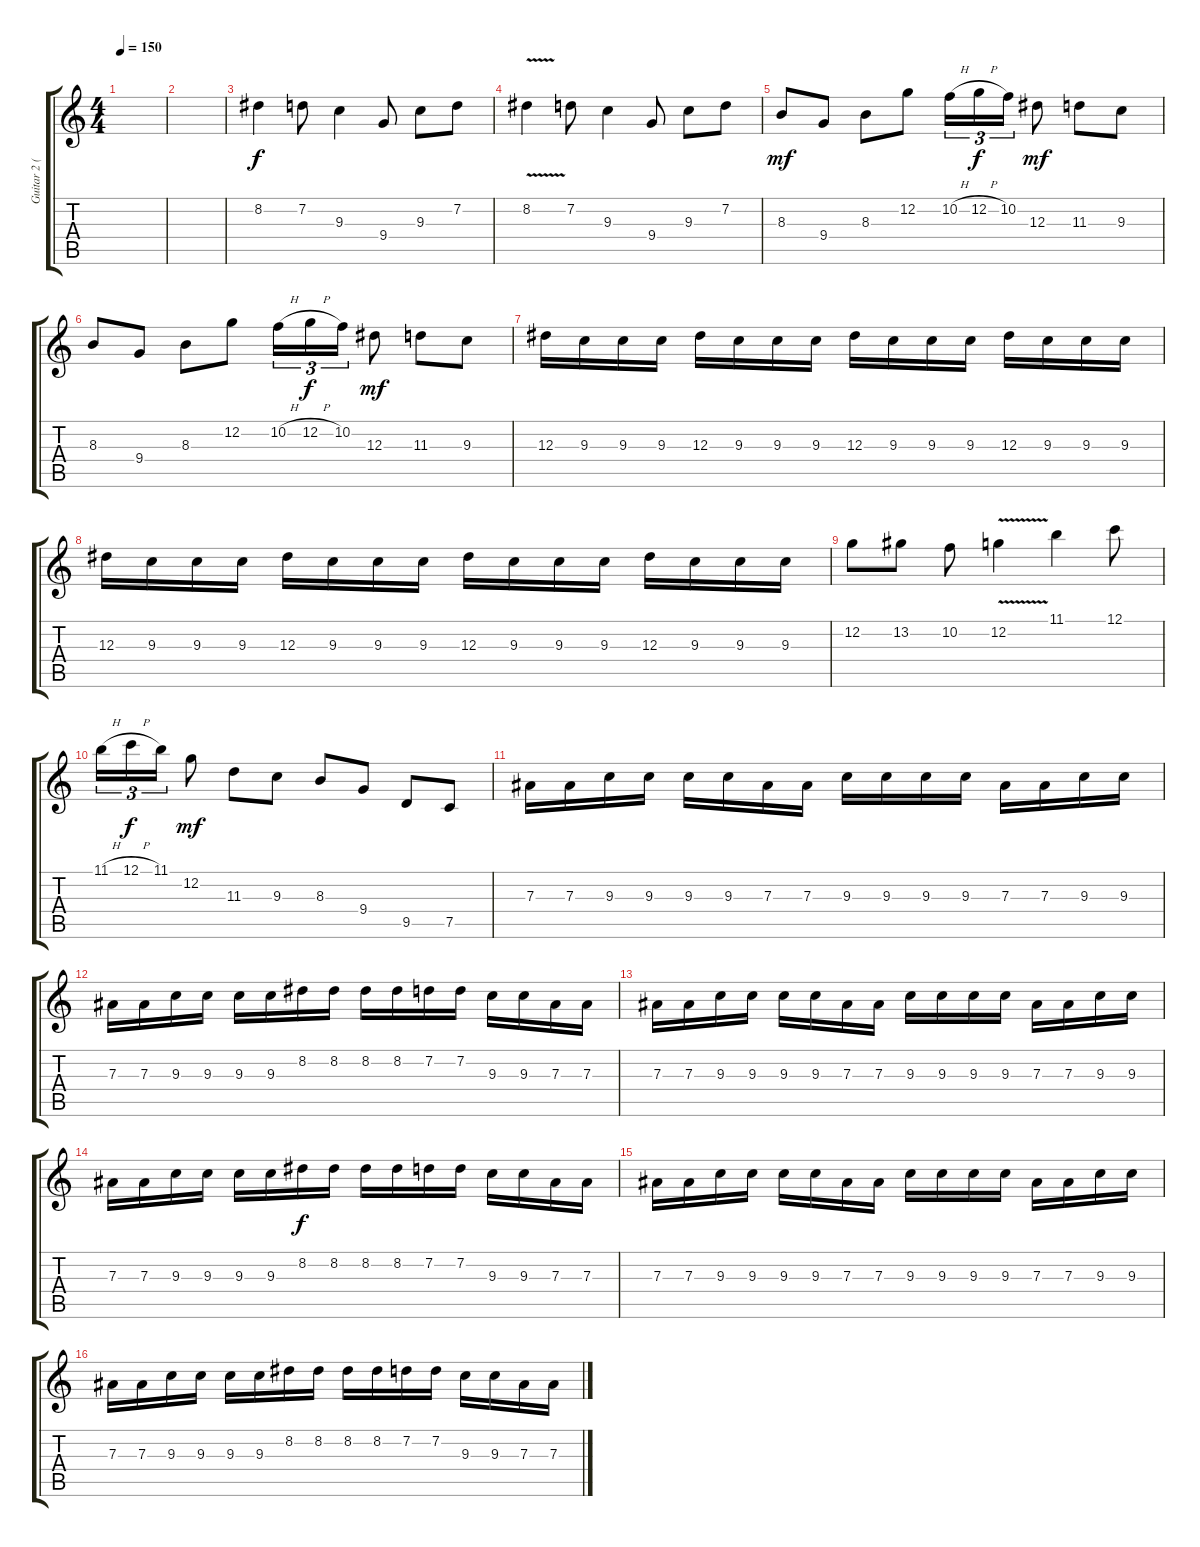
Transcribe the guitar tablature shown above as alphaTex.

\track ("Guitar 2 (Lead)" "Guitar 2 (") {instrument distortionguitar}
\staff {score tabs}
\tuning (C4 G3 Eb3 Bb2 F2 C2) {hide}
\ts (4 4)
\tempo 150
\clef g2
\ks c
|
|
8.2.4 7.2.8 9.3.4 9.4.8 9.3.8 7.2.8 |
8.2{v}.4 7.2.8 9.3.4 9.4.8 9.3.8 7.2.8 |
8.3.8{dy mf} 9.4.8 8.3.8 12.2.8 10.2{h}.16{tu (3 2)} 12.2{h}.16{tu (3 2) dy f} 10.2.16{tu (3 2)} 12.3.8{dy mf} 11.3.8 9.3.8 |
8.3.8 9.4.8 8.3.8 12.2.8 10.2{h}.16{tu (3 2)} 12.2{h}.16{tu (3 2) dy f} 10.2.16{tu (3 2)} 12.3.8{dy mf} 11.3.8 9.3.8 |
12.3.16 9.3.16 9.3.16 9.3.16 12.3.16 9.3.16 9.3.16 9.3.16 12.3.16 9.3.16 9.3.16 9.3.16 12.3.16 9.3.16 9.3.16 9.3.16 |
12.3.16 9.3.16 9.3.16 9.3.16 12.3.16 9.3.16 9.3.16 9.3.16 12.3.16 9.3.16 9.3.16 9.3.16 12.3.16 9.3.16 9.3.16 9.3.16 |
12.2.8 13.2.8 10.2.8 12.2{v}.4 11.1.4 12.1.8 |
11.1{h}.16{tu (3 2)} 12.1{h}.16{tu (3 2) dy f} 11.1.16{tu (3 2)} 12.2.8{dy mf} 11.3.8 9.3.8 8.3.8 9.4.8 9.5.8 7.5.8 |
7.3.16 7.3.16 9.3.16 9.3.16 9.3.16 9.3.16 7.3.16 7.3.16 9.3.16 9.3.16 9.3.16 9.3.16 7.3.16 7.3.16 9.3.16 9.3.16 |
7.3.16 7.3.16 9.3.16 9.3.16 9.3.16 9.3.16 8.2.16 8.2.16 8.2.16 8.2.16 7.2.16 7.2.16 9.3.16 9.3.16 7.3.16 7.3.16 |
7.3.16 7.3.16 9.3.16 9.3.16 9.3.16 9.3.16 7.3.16 7.3.16 9.3.16 9.3.16 9.3.16 9.3.16 7.3.16 7.3.16 9.3.16 9.3.16 |
7.3.16 7.3.16 9.3.16 9.3.16 9.3.16 9.3.16 8.2.16{dy f} 8.2.16 8.2.16 8.2.16 7.2.16 7.2.16 9.3.16 9.3.16 7.3.16 7.3.16 |
7.3.16 7.3.16 9.3.16 9.3.16 9.3.16 9.3.16 7.3.16 7.3.16 9.3.16 9.3.16 9.3.16 9.3.16 7.3.16 7.3.16 9.3.16 9.3.16 |
7.3.16 7.3.16 9.3.16 9.3.16 9.3.16 9.3.16 8.2.16 8.2.16 8.2.16 8.2.16 7.2.16 7.2.16 9.3.16 9.3.16 7.3.16 7.3.16
